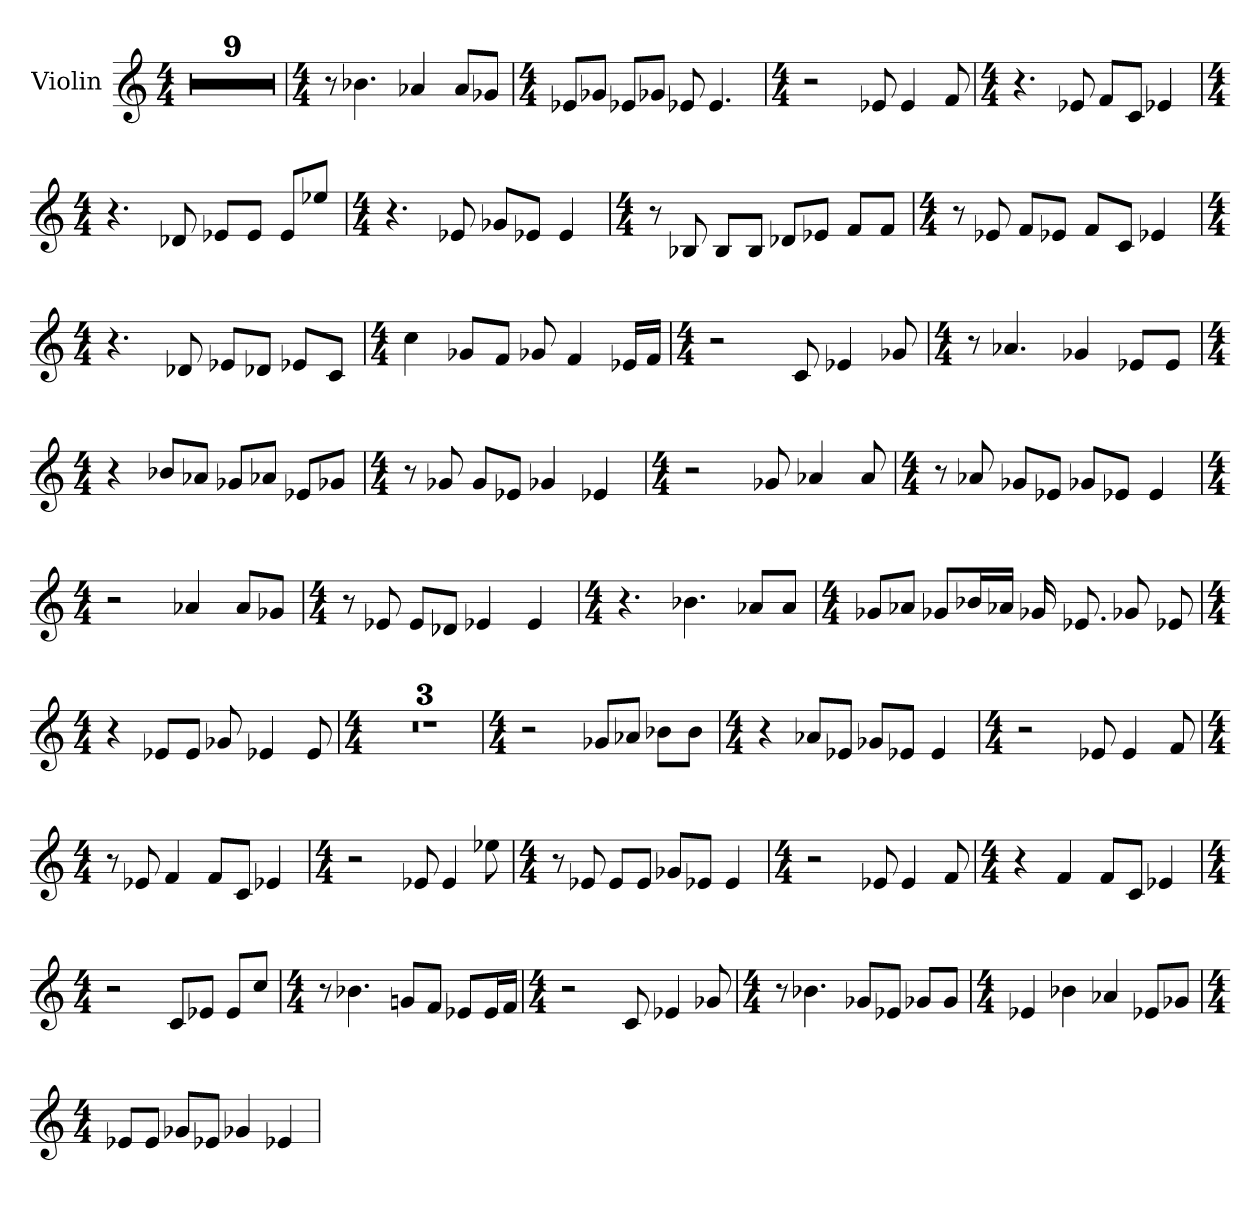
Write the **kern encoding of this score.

**kern
*part1
*staff1
*I"Violin
*I'Vln
*M4/4
=
1r
=
*M4/4
1r
=
*M4/4
1r
=
*M4/4
1r
=
*M4/4
1r
=
*M4/4
1r
=
*M4/4
1r
=
*M4/4
1r
=
*M4/4
1r
=
*M4/4
8r
4.b-X
4a-X
8a-L
8g-XJ
=
*M4/4
8e-XL
8g-XJ
8e-XL
8g-XJ
8e-X
4.e-
=
*M4/4
2r
8e-X
4e-
8f
=
*M4/4
4.r
8e-X
8fL
8cJ
4e-X
=
*M4/4
4.r
8d-X
8e-XL
8e-J
8e-L
8ee-XJ
=
*M4/4
4.r
8e-X
8g-XL
8e-XJ
4e-
=
*M4/4
8r
8B-X
8B-L
8B-J
8d-XL
8e-XJ
8fL
8fJ
=
*M4/4
8r
8e-X
8fL
8e-XJ
8fL
8cJ
4e-X
=
*M4/4
4.r
8d-X
8e-XL
8d-XJ
8e-XL
8cJ
=
*M4/4
4cc
8g-XL
8fJ
8g-X
4f
16e-XLL
16fJJ
=
*M4/4
2r
8c
4e-X
8g-X
=
*M4/4
8r
4.a-X
4g-X
8e-XL
8e-J
=
*M4/4
4r
8b-XL
8a-XJ
8g-XL
8a-XJ
8e-XL
8g-XJ
=
*M4/4
8r
8g-X
8g-L
8e-XJ
4g-X
4e-X
=
*M4/4
2r
8g-X
4a-X
8a-
=
*M4/4
8r
8a-X
8g-XL
8e-XJ
8g-XL
8e-XJ
4e-
=
*M4/4
2r
4a-X
8a-L
8g-XJ
=
*M4/4
8r
8e-X
8e-L
8d-XJ
4e-X
4e-
=
*M4/4
4.r
4.b-X
8a-XL
8a-J
=
*M4/4
8g-XL
8a-XJ
8g-XL
16b-XL
16a-XJJ
16g-XLL
8.e-XJ
8g-XL
8e-XJ
=
*M4/4
4r
8e-XL
8e-J
8g-X
4e-X
8e-
=
*M4/4
1r
=
*M4/4
1r
=
*M4/4
1r
=
*M4/4
2r
8g-XL
8a-XJ
8b-XL
8b-J
=
*M4/4
4r
8a-XL
8e-XJ
8g-XL
8e-XJ
4e-
=
*M4/4
2r
8e-X
4e-
8f
=
*M4/4
8r
8e-X
4f
8fL
8cJ
4e-X
=
*M4/4
2r
8e-X
4e-
8ee-X
=
*M4/4
8r
8e-X
8e-L
8e-J
8g-XL
8e-XJ
4e-
=
*M4/4
2r
8e-X
4e-
8f
=
*M4/4
4r
4f
8fL
8cJ
4e-X
=
*M4/4
2r
8cL
8e-XJ
8e-L
8ccJ
=
*M4/4
8r
4.b-X
8gnL
8fJ
8e-XL
16e-L
16fJJ
=
*M4/4
2r
8c
4e-X
8g-X
=
*M4/4
8r
4.b-X
8g-XL
8e-XJ
8g-XL
8g-J
=
*M4/4
4e-X
4b-X
4a-X
8e-XL
8g-XJ
=
*M4/4
8e-XL
8e-J
8g-XL
8e-XJ
4g-X
4e-X
=
*-
